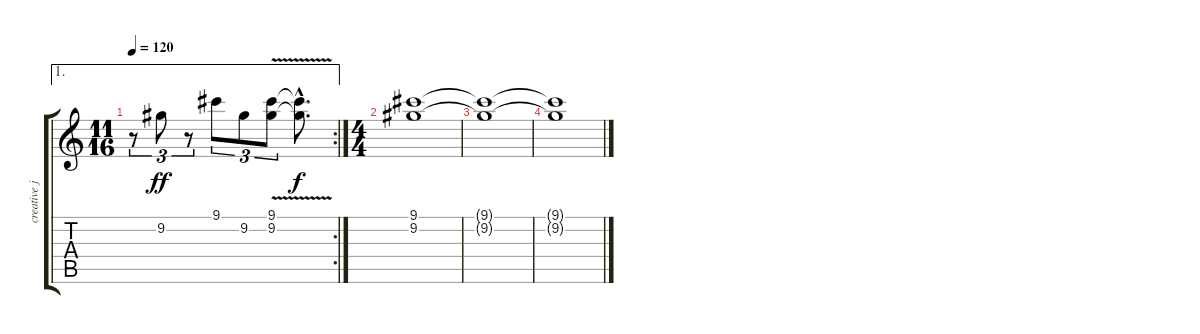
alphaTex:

\track ("creative juices" "creative j") {instrument distortionguitar}
\staff {score tabs}
\tuning (E4 B3 G3 D3 A2 E2) {hide}
\ae 1
\rc 2
\ts (11 16)
\tempo 120
\clef g2
\ks c
r.8{tu (3 2) dy ff} 9.2.8{tu (3 2)} r.8{tu (3 2)} 9.1.8{tu (3 2)} 9.2.8{tu (3 2)} (9.1{v} 9.2{v}).8{tu (3 2)} (9.1{hac t} 9.2{hac t}).8{d dy f} |
\ts (4 4)
(9.1 9.2).1 |
(9.1{t} 9.2{t}).1 |
(9.1{t} 9.2{t}).1
